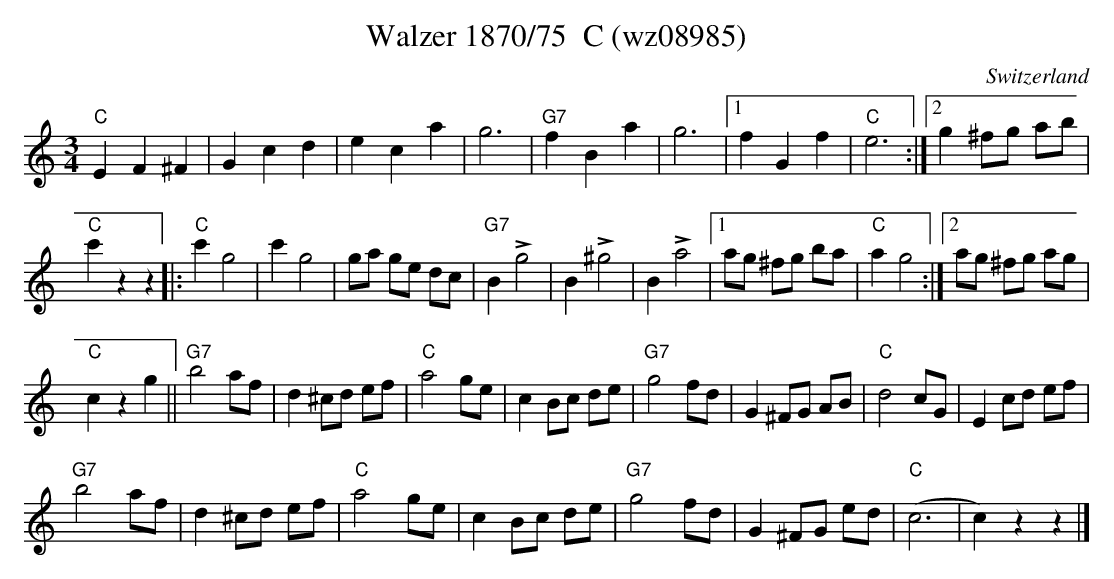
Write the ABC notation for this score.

X:1
T: Walzer 1870/75  C (wz08985)
M:3/4
L:1/4
O:Switzerland
K:C major
"C"EF^F | Gcd | eca | g3 | "G7"fBa | g3 |1 fGf | "C"e3 :|2 g^f/g/ a/b/ |
"C"c'zz |: "C"c'g2 | c'g2 | g/a/ g/e/ d/c/ | "G7"B!>!g2 | B!>!^g2 | B!>!a2 |1 a/g/ ^f/g/ b/a/ | "C"ag2 :|2 a/g/ ^f/g/ a/g/ |
"C"czg || [L:1/8] "G7"b4af | d2^cd ef | "C"a4 ge | c2Bc de | "G7"g4fd | G2 ^FG AB | "C"d4cG | E2cd ef |
"G7"b4af | d2 ^cd ef | "C"a4ge | c2Bc de | "G7"g4fd |  G2^FG ed | ("C"c6 | c2)z2z2 |]
